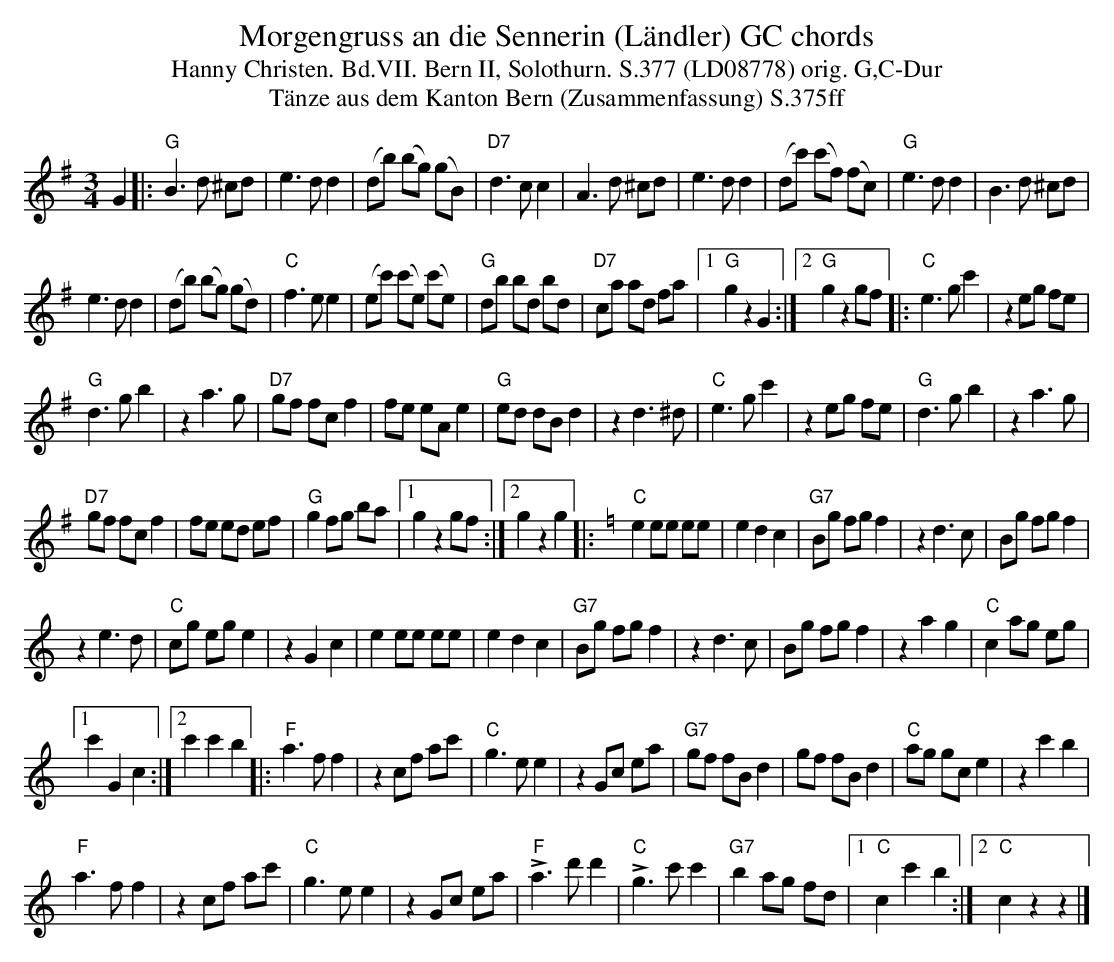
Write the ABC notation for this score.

X:1
T: Morgengruss an die Sennerin (L\"andler) GC chords
T:Hanny Christen. Bd.VII. Bern II, Solothurn. S.377 (LD08778) orig. G,C-Dur
T: T\"anze aus dem Kanton Bern (Zusammenfassung) S.375ff
M:3/4
L:1/8
K:G %%MIDI gchordon
G2 |: "G"B3d ^cd | e3dd2 | (db) (bg) (gB) | "D7"d3cc2 | A3d ^cd | e3dd2 | (dc') (c'f) (fc) | "G"e3dd2 | B3d ^cd |
e3dd2 | (db) (bg) (gd) | "C"f3ee2 | (ec') (c'e) (c'e) | "G"db bd bd | "D7"ca ad fa |1 "G"g2z2G2 :|2 "G"g2z2gf |: "C"e3gc'2 | z2eg fe |
"G"d3gb2 | z2a3g | "D7"gf fcf2 | fe eAe2 | "G"ed dBd2 | z2d3^d | "C"e3gc'2 | z2eg fe | "G"d3gb2 | z2a3g |
"D7"gf fcf2 | fe ed ef | "G"g2fg ba |1 g2z2gf :|2 g2z2g2 |: [K:C] "C"e2ee ee | e2d2c2 | "G7"Bg fgf2 | z2d3c | Bg fgf2 |
z2e3d | "C"cg ege2 | z2G2c2 | e2ee ee | e2d2c2 | "G7"Bg fgf2 | z2d3c | Bg fgf2 | z2a2g2 | "C"c2ag eg |1
c'2G2c2 :|2 c'2c'2b2 |: "F"a3ff2 | z2cf ac' | "C"g3ee2 | z2Gc ea | "G7"gf fBd2 | gf fBd2 | "C"ag gce2 | z2c'2b2 |
"F"a3ff2 | z2cf ac' | "C"g3ee2 | z2Gc ea | "F"+>+a3d'd'2 | "C"+>+g3c'c'2 | "G7"b2ag fd |1 "C"c2c'2b2 :|2 "C"c2z2z2 |]
